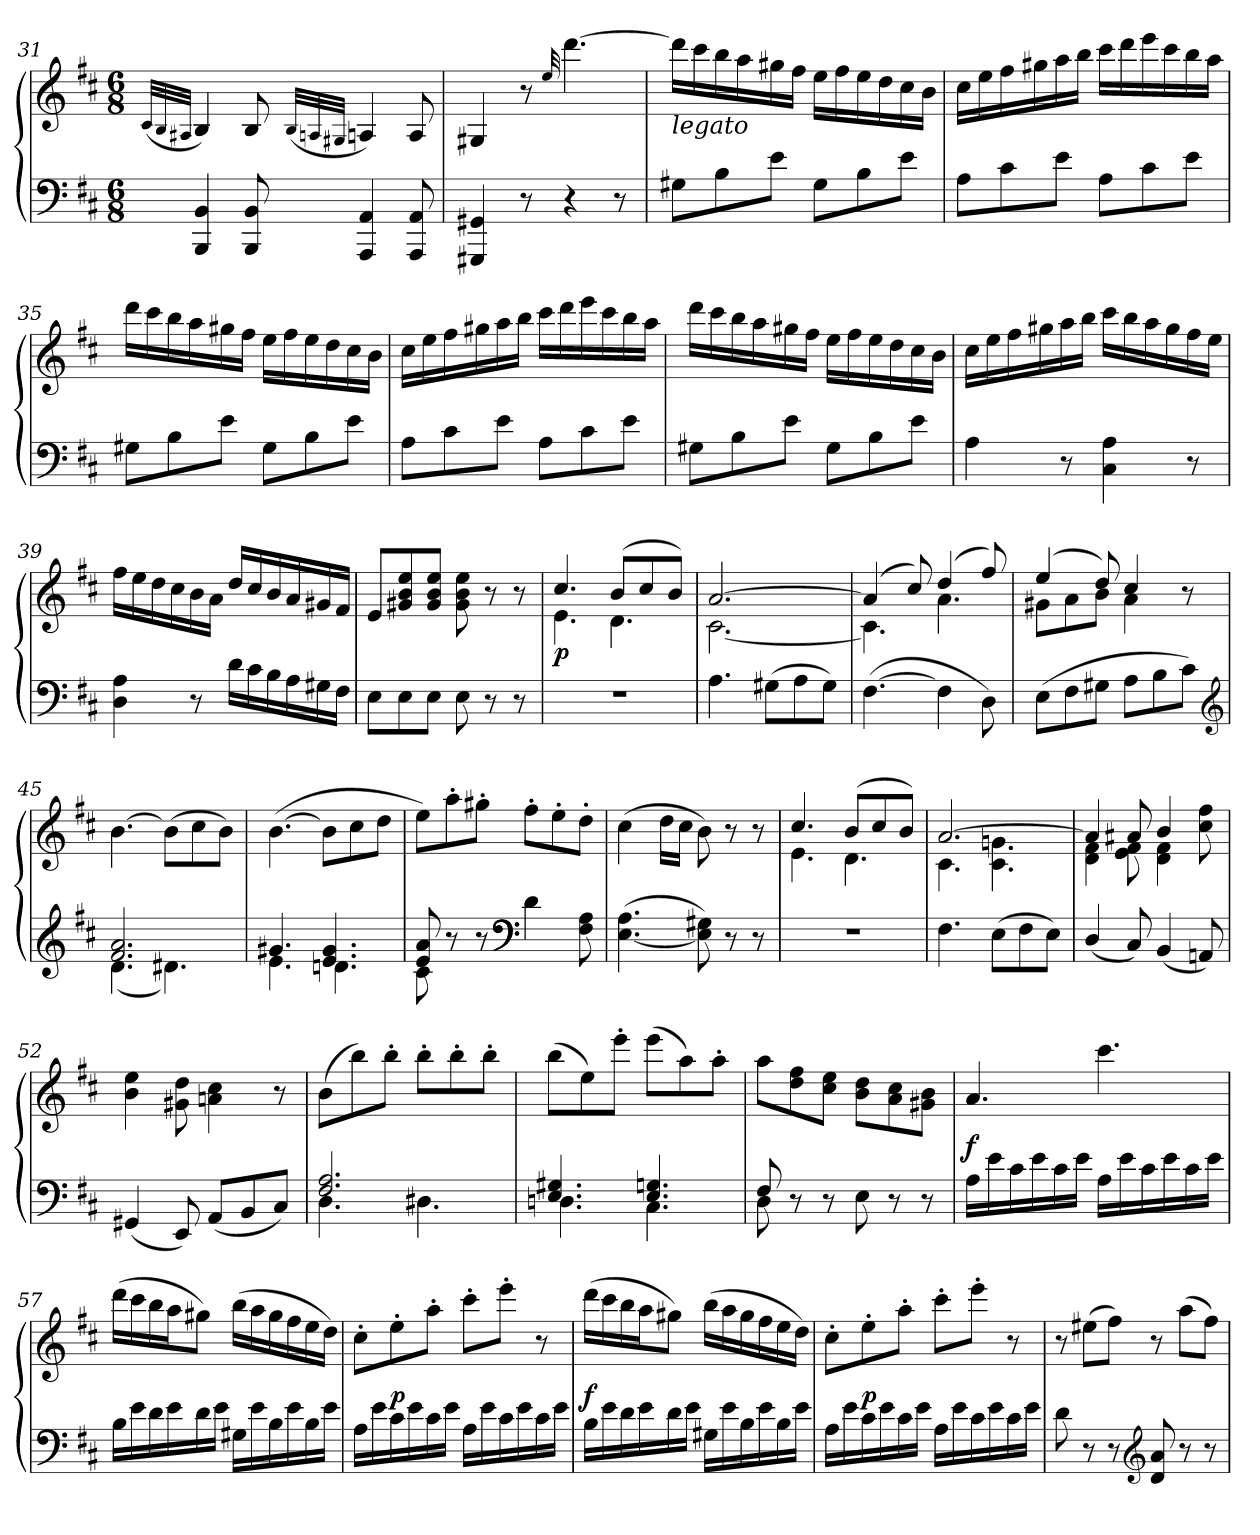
**kern	**kern	**dynam
*part1	*part1	*part1
*staff2	*staff1	*staff1/2
*clefF4	*clefG2	*
*k[f#c#]	*k[f#c#]	*
*D:	*D:	*
*M6/8	*M6/8	*
=31	=31	=31
.	(32qc#LLL	.
.	32qB	.
.	32qA#XJJJ	.
4BBB 4BB	4B)	.
8BBB 8BB	8B	.
.	(32qBLLL	.
.	32qAn	.
.	32qG#XJJJ	.
4AAA 4AA	4An)	.
8AAA 8AA	8A	.
=32	=32	=32
4GGG#X 4GG#X	4G#X	.
8r	8r	.
.	32qqee/	.
4r	[4.ddd	.
8r	.	.
=33	=33	=33
!	!LO:TX:b:i:t=legato	!
8G#XL	16dddLL]	.
.	16ccc#	.
8B	16bb	.
.	16aa	.
8eJ	16gg#X	.
.	16ff#JJ	.
8G#L	16eeLL	.
.	16ff#	.
8B	16ee	.
.	16dd	.
8eJ	16cc#	.
.	16bJJ	.
=34	=34	=34
8AL	16cc#LL	.
.	16ee	.
8c#	16ff#	.
.	16gg#X	.
8eJ	16aa	.
.	16bbJJ	.
8AL	16ccc#LL	.
.	16ddd	.
8c#	16eee	.
.	16ccc#	.
8eJ	16bb	.
.	16aaJJ	.
=35	=35	=35
8G#XL	16dddLL	.
.	16ccc#	.
8B	16bb	.
.	16aa	.
8eJ	16gg#X	.
.	16ff#JJ	.
8G#L	16eeLL	.
.	16ff#	.
8B	16ee	.
.	16dd	.
8eJ	16cc#	.
.	16bJJ	.
=36	=36	=36
8AL	16cc#LL	.
.	16ee	.
8c#	16ff#	.
.	16gg#X	.
8eJ	16aa	.
.	16bbJJ	.
8AL	16ccc#LL	.
.	16ddd	.
8c#	16eee	.
.	16ccc#	.
8eJ	16bb	.
.	16aaJJ	.
=37	=37	=37
8G#XL	16dddLL	.
.	16ccc#	.
8B	16bb	.
.	16aa	.
8eJ	16gg#X	.
.	16ff#JJ	.
8G#L	16eeLL	.
.	16ff#	.
8B	16ee	.
.	16dd	.
8eJ	16cc#	.
.	16bJJ	.
=38	=38	=38
4A	16cc#LL	.
.	16ee	.
.	16ff#	.
.	16gg#X	.
8r	16aa	.
.	16bbJJ	.
4C# 4A	16ccc#LL	.
.	16bb	.
.	16aa	.
.	16gg#	.
8r	16ff#	.
.	16eeJJ	.
=39	=39	=39
4D 4A	16ff#LL	.
.	16ee	.
.	16dd	.
.	16cc#	.
8r	16b	.
.	16aJJ	.
16dLL	16ddLL	.
16c#	16cc#	.
16B	16b	.
16A	16a	.
16G#X	16g#X	.
16F#JJ	16f#JJ	.
=40	=40	=40
8EL	8eL	.
8E	8g#X 8b 8ee	.
8EJ	8g# 8b 8eeJ	.
8E	8g# 8b 8ee	.
8r	8r	.
8r	8r	.
=41	=41	=41
*	*^	*
2.r	4.cc#	4.e	p
.	(8bL	4.d	.
.	8cc#	.	.
.	8bJ)	.	.
=42	=42	=42	=42
4.A	[2.a	[2.c#	.
(8G#XL	.	.	.
8A	.	.	.
8G#J)	.	.	.
=43	=43	=43	=43
([4.F#	(4a]	4.c#]	.
.	8cc#)	.	.
4F#]	(4dd	4.a	.
8D)	8ff#)	.	.
=44	=44	=44	=44
(8EL	(4ee	8g#XL	.
8F#	.	8a	.
8G#XJ	8dd)	8bJ	.
8AL	4cc#	4a	.
8B	.	.	.
8c#J)	8r	8ryy	.
*	*v	*v	*
*clefG2	*	*
=45	=45	=45
*^	*	*
2.f# 2.a	(4.d	[4.b	.
.	4.d#X)	(8bL]	.
.	.	8cc#	.
.	.	8bJ)	.
=46	=46	=46	=46
4.g#X	4.e	([4.b	.
4.e 4.g#	4.dn	8bL]	.
.	.	8cc#	.
.	.	8ddJ	.
=47	=47	=47	=47
8e 8a	8c#	8eeL)	.
8ryy	8r	8aa'	.
8ryy	8r	8gg#X'J	.
*clefF4	*	*	*
4.ryy	4d	8ff#'L	.
.	.	8ee'	.
.	8F# 8A	8dd'J	.
*v	*v	*	*
=48	=48	=48
([4.E 4.A	(4cc#	.
.	16ddLL	.
.	16cc#JJ	.
8E] 8G#X)	8b)	.
8r	8r	.
8r	8r	.
=49	=49	=49
*	*^	*
2.r	4.cc#	4.e	.
.	(8bL	4.d	.
.	8cc#	.	.
.	8bJ)	.	.
=50	=50	=50	=50
4.F#	[2.a	4.c#	.
(8EL	.	4.c# 4.gn	.
8F#	.	.	.
8EJ)	.	.	.
=51	=51	=51	=51
(4D/	4a]	4d 4f#	.
8C#)	8a#X	8e 8f#	.
(4BB	4b	4d 4f#	.
8AAn)	8ryy	8cc# 8ff#	.
*	*v	*v	*
=52	=52	=52
(4GG#X	4b 4ee	.
8EE)	8g#X 8dd	.
(8AAL	4an 4cc#	.
8BB	.	.
8C#J)	8r	.
=53	=53	=53
*^	*	*
2.F# 2.A	4.D	(8bL	.
.	.	8bb)	.
.	.	8bb'J	.
.	4.D#X	8bb'L	.
.	.	8bb'	.
.	.	8bb'J	.
=54	=54	=54	=54
4.E 4.G#X	4.Dn	(8bbL	.
.	.	8ee)	.
.	.	8eee'J	.
4.E 4.Gn	4.C#	(8eeeL	.
.	.	8aa)	.
.	.	8aa'J	.
=55	=55	=55	=55
8F#	8D	8aaL	.
8ryy	8r	8dd 8ff#	.
2ryy	8r	8cc# 8eeJ	.
.	8E	8b\ 8dd\L	.
.	8r	8a\ 8cc#\	.
.	8r	8g#X\ 8b\J	.
=56	=56	=56	=56
!LO:TX:b:i:t=legato	!	!	!
*v	*v	*	*
16ALL	4.a	f
16e	.	.
16c#	.	.
16e	.	.
16c#	.	.
16eJJ	.	.
16ALL	4.ccc#	.
16e	.	.
16c#	.	.
16e	.	.
16c#	.	.
16eJJ	.	.
=57	=57	=57
16BLL	(16dddLL	.
16e	16ccc#	.
16d	16bb	.
16e	16aaJ	.
16d	8gg#XJ)	.
16eJJ	.	.
16G#XLL	(16bbLL	.
16e	16aa	.
16B	16gg#	.
16e	16ff#	.
16B	16ee	.
16eJJ	16ddJJ)	.
=58	=58	=58
16ALL	8cc#'L	.
16e	.	.
16c#	8ee'	p
16e	.	.
16c#	8aa'J	.
16eJJ	.	.
16ALL	8ccc#'L	.
16e	.	.
16c#	8eee'J	.
16e	.	.
16c#	8r	.
16eJJ	.	.
=59	=59	=59
16BLL	(16dddLL	f
16e	16ccc#	.
16d	16bb	.
16e	16aaJ	.
16d	8gg#XJ)	.
16eJJ	.	.
16G#XLL	(16bbLL	.
16e	16aa	.
16B	16gg#	.
16e	16ff#	.
16B	16ee	.
16eJJ	16ddJJ)	.
=60	=60	=60
16ALL	8cc#'L	.
16e	.	.
16c#	8ee'	p
16e	.	.
16c#	8aa'J	.
16eJJ	.	.
16ALL	8ccc#'L	.
16e	.	.
16c#	8eee'J	.
16e	.	.
16c#	8r	.
16eJJ	.	.
=61	=61	=61
8d	8r	.
8r	(8ee#XL	.
8r	8ff#J)	.
*clefG2	*	*
8d 8a	8r	.
8r	(8aaL	.
8r	8ff#J)	.
=	=	=
*-	*-	*-
